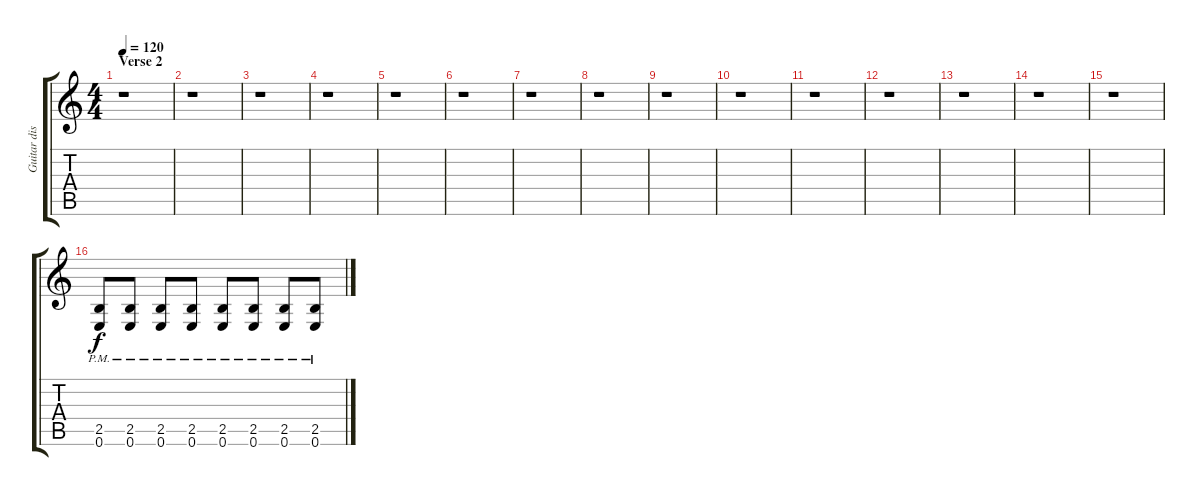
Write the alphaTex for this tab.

\track ("Guitar distortion 4" "Guitar dis") {instrument distortionguitar}
\staff {score tabs}
\tuning (E4 B3 G3 D3 A2 E2) {hide}
\ts (4 4)
\section ("" "Verse 2")
\tempo 120
\clef g2
\ks aminor
r.1{dy f} |
r.1 |
r.1 |
r.1 |
r.1 |
r.1 |
r.1 |
r.1 |
r.1 |
r.1 |
r.1 |
r.1 |
r.1 |
r.1 |
r.1 |
(2.5{pm} 0.6{pm}).8{volume 15} (2.5{pm} 0.6{pm}).8 (2.5{pm} 0.6{pm}).8 (2.5{pm} 0.6{pm}).8 (2.5{pm} 0.6{pm}).8 (2.5{pm} 0.6{pm}).8 (2.5{pm} 0.6{pm}).8 (2.5{pm} 0.6{pm}).8
